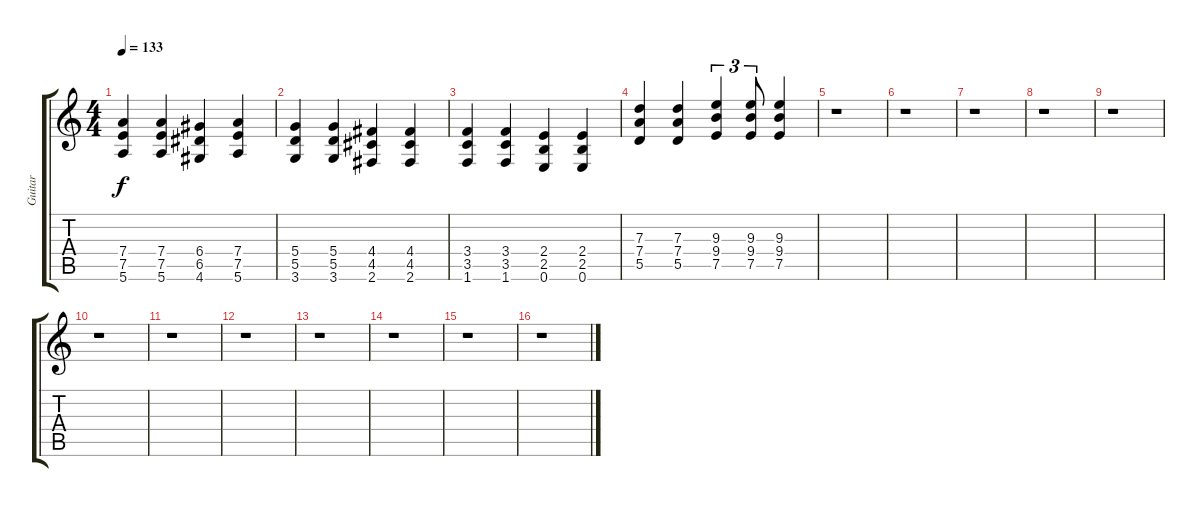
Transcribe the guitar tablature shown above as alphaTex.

\track ("Guitar" "Guitar") {instrument electricguitarclean}
\staff {score tabs}
\tuning (E4 B3 G3 D3 A2 E2) {hide}
\ts (4 4)
\tempo 133
\clef g2
\ks c
(7.4 7.5 5.6).4{dy f} (7.4 7.5 5.6).4 (6.4 6.5 4.6).4 (7.4 7.5 5.6).4 |
(5.4 5.5 3.6).4 (5.4 5.5 3.6).4 (4.4 4.5 2.6).4 (4.4 4.5 2.6).4 |
(3.4 3.5 1.6).4 (3.4 3.5 1.6).4 (2.4 2.5 0.6).4 (2.4 2.5 0.6).4 |
(7.3 7.4 5.5).4 (7.3 7.4 5.5).4 (9.3 9.4 7.5).4{tu (3 2)} (9.3 9.4 7.5).8{tu (3 2)} (9.3 9.4 7.5).4 |
r.1 |
r.1 |
r.1 |
r.1 |
r.1 |
r.1 |
r.1 |
r.1 |
r.1 |
r.1 |
r.1 |
r.1
